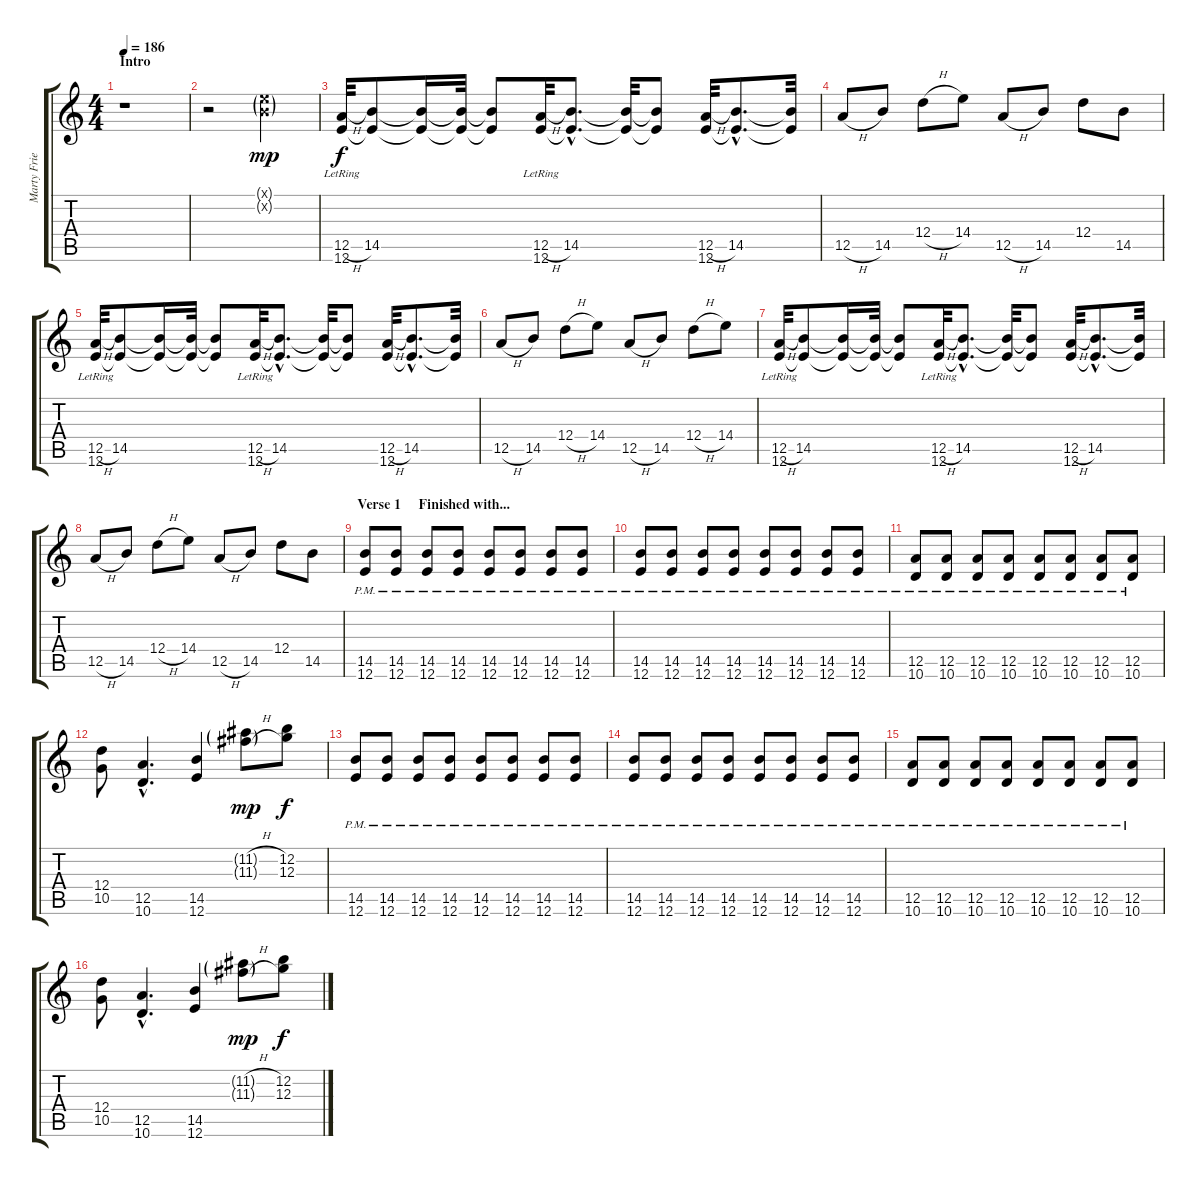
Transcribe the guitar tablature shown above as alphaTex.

\track ("Marty Friedman [Guitar] " "Marty Frie") {instrument distortionguitar}
\staff {score tabs}
\tuning (E4 B3 G3 D3 A2 E2) {hide}
\ts (4 4)
\section ("" "Intro")
\tempo 186
\clef g2
\ks c
r.1{dy mp instrument distortionguitar} |
r.2 (0.1{g x} 0.2{g x}).2 |
(12.5{h} 12.6{lr}).32{dy f} (14.5 12.6{t}).8 (14.5{t} 12.6{t}).16 (14.5{t} 12.6{t}).32 (14.5{t} 12.6{t}).8 (12.5{h} 12.6{lr}).32 (14.5{hac} 12.6{hac t}).8{d} (14.5{t} 12.6{t}).32 (14.5{t} 12.6{t}).8 (12.5{h} 12.6).32 (14.5{hac} 12.6{hac t}).8{d} (14.5{t} 12.6{t}).32 |
12.5{h}.8 14.5.8 12.4{h}.8 14.4.8 12.5{h}.8 14.5.8 12.4.8 14.5.8 |
(12.5{h} 12.6{lr}).32 (14.5 12.6{t}).8 (14.5{t} 12.6{t}).16 (14.5{t} 12.6{t}).32 (14.5{t} 12.6{t}).8 (12.5{h} 12.6{lr}).32 (14.5{hac} 12.6{hac t}).8{d} (14.5{t} 12.6{t}).32 (14.5{t} 12.6{t}).8 (12.5{h} 12.6).32 (14.5{hac} 12.6{hac t}).8{d} (14.5{t} 12.6{t}).32 |
12.5{h}.8 14.5.8 12.4{h}.8 14.4.8 12.5{h}.8 14.5.8 12.4{h}.8 14.4.8 |
(12.5{h} 12.6{lr}).32 (14.5 12.6{t}).8 (14.5{t} 12.6{t}).16 (14.5{t} 12.6{t}).32 (14.5{t} 12.6{t}).8 (12.5{h} 12.6{lr}).32 (14.5{hac} 12.6{hac t}).8{d} (14.5{t} 12.6{t}).32 (14.5{t} 12.6{t}).8 (12.5{h} 12.6).32 (14.5{hac} 12.6{hac t}).8{d} (14.5{t} 12.6{t}).32 |
12.5{h}.8 14.5.8 12.4{h}.8 14.4.8 12.5{h}.8 14.5.8 12.4.8 14.5.8 |
\section ("" "Verse 1     Finished with...")
(14.5{pm} 12.6{pm}).8 (14.5{pm} 12.6{pm}).8 (14.5{pm} 12.6{pm}).8 (14.5{pm} 12.6{pm}).8 (14.5{pm} 12.6{pm}).8 (14.5{pm} 12.6{pm}).8 (14.5{pm} 12.6{pm}).8 (14.5{pm} 12.6{pm}).8 |
(14.5{pm} 12.6{pm}).8 (14.5{pm} 12.6{pm}).8 (14.5{pm} 12.6{pm}).8 (14.5{pm} 12.6{pm}).8 (14.5{pm} 12.6{pm}).8 (14.5{pm} 12.6{pm}).8 (14.5{pm} 12.6{pm}).8 (14.5{pm} 12.6{pm}).8 |
(12.5{pm} 10.6{pm}).8 (12.5{pm} 10.6{pm}).8 (12.5{pm} 10.6{pm}).8 (12.5{pm} 10.6{pm}).8 (12.5{pm} 10.6{pm}).8 (12.5{pm} 10.6{pm}).8 (12.5{pm} 10.6{pm}).8 (12.5{pm} 10.6{pm}).8 |
(12.4 10.5).8 (12.5{hac} 10.6{hac}).4{d} (14.5 12.6).4 (11.2{h g} 11.3{h g}).8{dy mp} (12.2 12.3).8{dy f} |
(14.5{pm} 12.6{pm}).8 (14.5{pm} 12.6{pm}).8 (14.5{pm} 12.6{pm}).8 (14.5{pm} 12.6{pm}).8 (14.5{pm} 12.6{pm}).8 (14.5{pm} 12.6{pm}).8 (14.5{pm} 12.6{pm}).8 (14.5{pm} 12.6{pm}).8 |
(14.5{pm} 12.6{pm}).8 (14.5{pm} 12.6{pm}).8 (14.5{pm} 12.6{pm}).8 (14.5{pm} 12.6{pm}).8 (14.5{pm} 12.6{pm}).8 (14.5{pm} 12.6{pm}).8 (14.5{pm} 12.6{pm}).8 (14.5{pm} 12.6{pm}).8 |
(12.5{pm} 10.6{pm}).8 (12.5{pm} 10.6{pm}).8 (12.5{pm} 10.6{pm}).8 (12.5{pm} 10.6{pm}).8 (12.5{pm} 10.6{pm}).8 (12.5{pm} 10.6{pm}).8 (12.5{pm} 10.6{pm}).8 (12.5{pm} 10.6{pm}).8 |
(12.4 10.5).8 (12.5{hac} 10.6{hac}).4{d} (14.5 12.6).4 (11.2{h g} 11.3{h g}).8{dy mp} (12.2 12.3).8{dy f}
